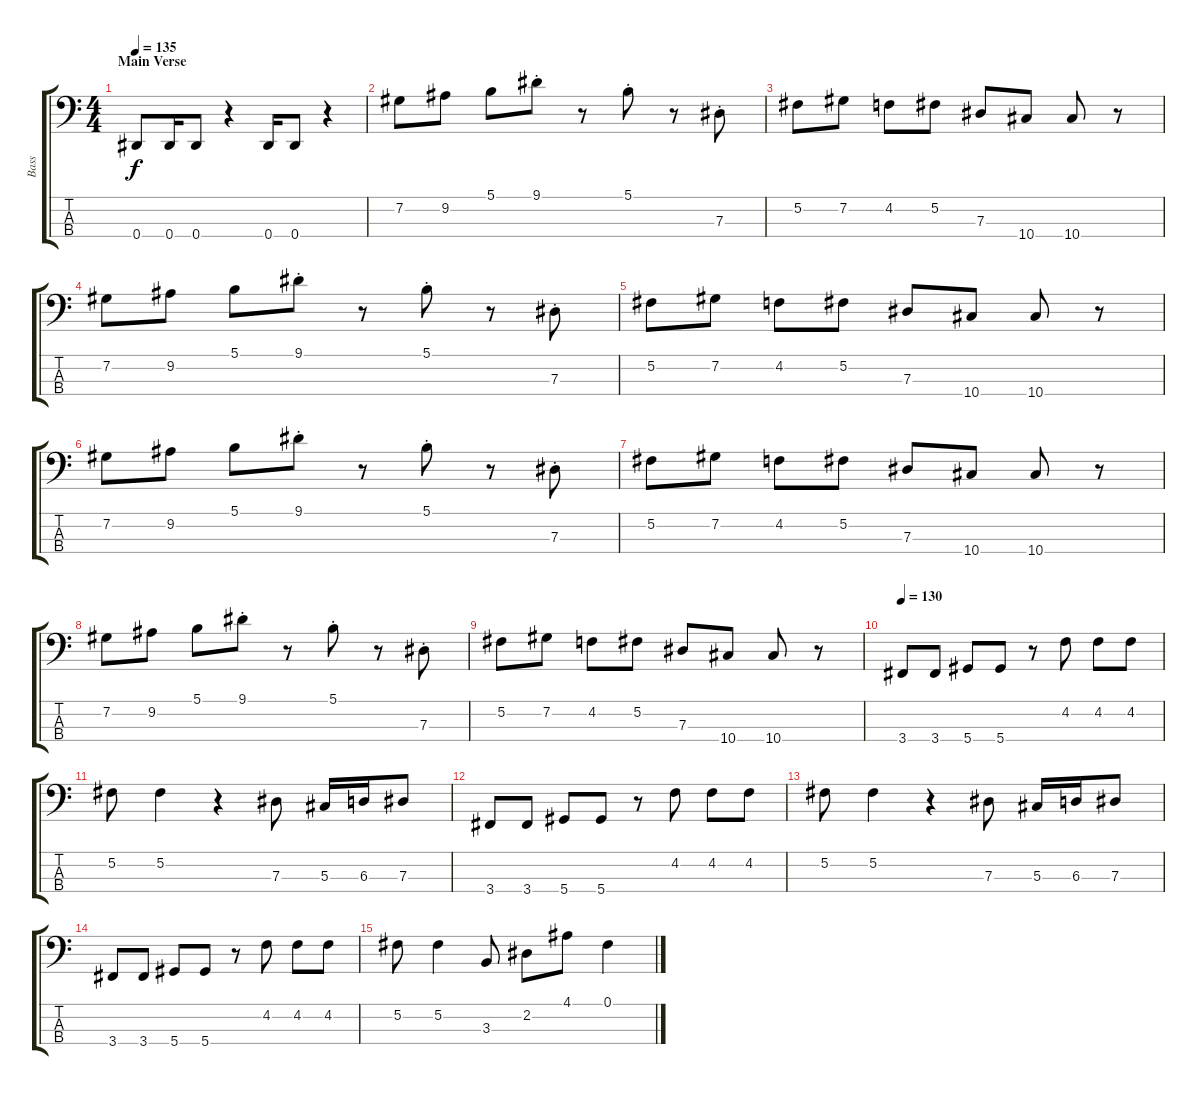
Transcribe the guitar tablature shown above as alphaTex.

\track ("Bass" "Bass") {instrument electricbassfinger}
\staff {score tabs}
\tuning (Gb2 Db2 Ab1 Eb1) {hide}
\ts (4 4)
\section ("" "Main Verse")
\tempo 135
\clef f4
\ks c
0.4.8{dy f} 0.4.16 0.4.8 r.4 0.4.16 0.4.8 r.4 |
7.2.8 9.2.8 5.1.8 9.1{st}.8 r.8 5.1{st}.8 r.8 7.3{st}.8 |
5.2.8 7.2.8 4.2.8 5.2.8 7.3.8 10.4.8 10.4.8 r.8 |
7.2.8 9.2.8 5.1.8 9.1{st}.8 r.8 5.1{st}.8 r.8 7.3{st}.8 |
5.2.8 7.2.8 4.2.8 5.2.8 7.3.8 10.4.8 10.4.8 r.8 |
7.2.8 9.2.8 5.1.8 9.1{st}.8 r.8 5.1{st}.8 r.8 7.3{st}.8 |
5.2.8 7.2.8 4.2.8 5.2.8 7.3.8 10.4.8 10.4.8 r.8 |
7.2.8 9.2.8 5.1.8 9.1{st}.8 r.8 5.1{st}.8 r.8 7.3{st}.8 |
5.2.8 7.2.8 4.2.8 5.2.8 7.3.8 10.4.8 10.4.8 r.8 |
\tempo 130
3.4.8 3.4.8 5.4.8 5.4.8 r.8 4.2.8 4.2.8 4.2.8 |
5.2.8 5.2.4 r.4 7.3.8 5.3.16 6.3.16 7.3.8 |
3.4.8 3.4.8 5.4.8 5.4.8 r.8 4.2.8 4.2.8 4.2.8 |
5.2.8 5.2.4 r.4 7.3.8 5.3.16 6.3.16 7.3.8 |
3.4.8 3.4.8 5.4.8 5.4.8 r.8 4.2.8 4.2.8 4.2.8 |
5.2.8 5.2.4 3.3.8 2.2.8 4.1.8 0.1.4
